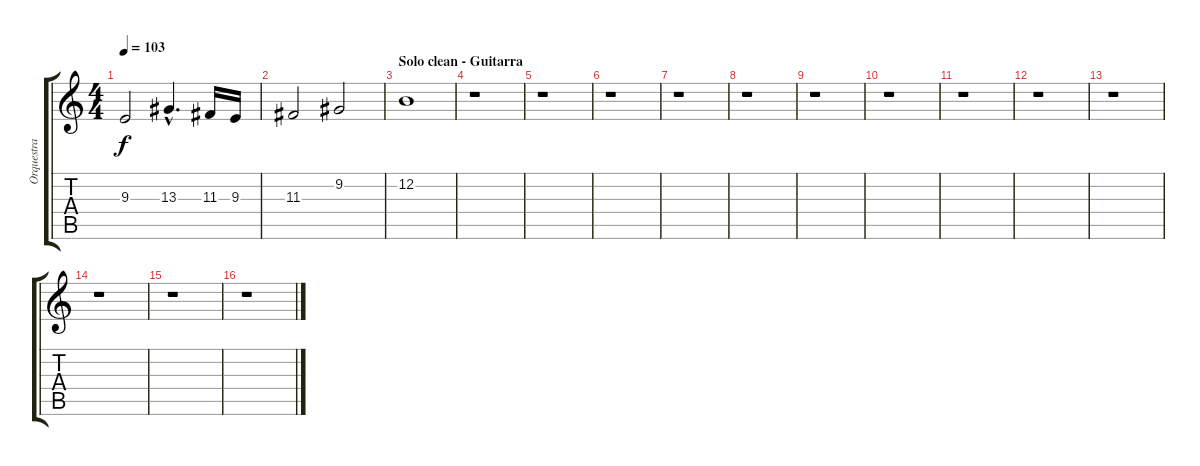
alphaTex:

\track ("Orquestra" "Orquestra") {instrument orchestrahit}
\staff {score tabs}
\tuning (E4 B3 G3 D3 A2 E2) {hide}
\ts (4 4)
\tempo 103
\clef g2
\ks c
9.3{t}.2{dy f} 13.3{hac}.4{d} 11.3.16 9.3.16 |
11.3.2 9.2.2 |
\section ("" "Solo clean - Guitarra")
12.2.1 |
r.1 |
r.1 |
r.1 |
r.1 |
r.1 |
r.1 |
r.1 |
r.1 |
r.1 |
r.1 |
r.1 |
r.1 |
r.1
